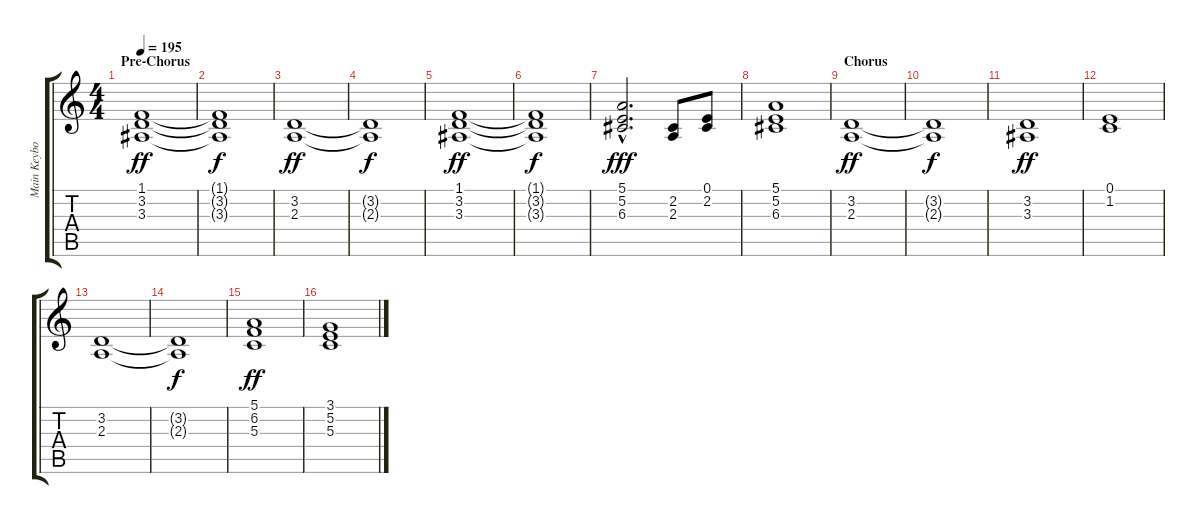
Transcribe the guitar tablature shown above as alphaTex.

\track ("Main Keyboards " "Main Keybo") {instrument stringensemble1}
\staff {score tabs}
\tuning (E4 B3 G3 D3 A2 E2) {hide}
\ts (4 4)
\section ("" "Pre-Chorus")
\tempo 195
\clef g2
\ks c
(1.1 3.2 3.3).1{dy ff} |
(1.1{t} 3.2{t} 3.3{t}).1{dy f} |
(3.2 2.3).1{dy ff} |
(3.2{t} 2.3{t}).1{dy f} |
(1.1 3.2 3.3).1{dy ff} |
(1.1{t} 3.2{t} 3.3{t}).1{dy f} |
(5.1{hac} 5.2{hac} 6.3{hac}).2{d dy fff} (2.2 2.3).8 (0.1 2.2).8 |
(5.1 5.2 6.3).1 |
\section ("" "Chorus")
(3.2 2.3).1{dy ff} |
(3.2{t} 2.3{t}).1{dy f} |
(3.2 3.3).1{dy ff} |
(0.1 1.2).1 |
(3.2 2.3).1 |
(3.2{t} 2.3{t}).1{dy f} |
(5.1 6.2 5.3).1{dy ff} |
(3.1 5.2 5.3).1
